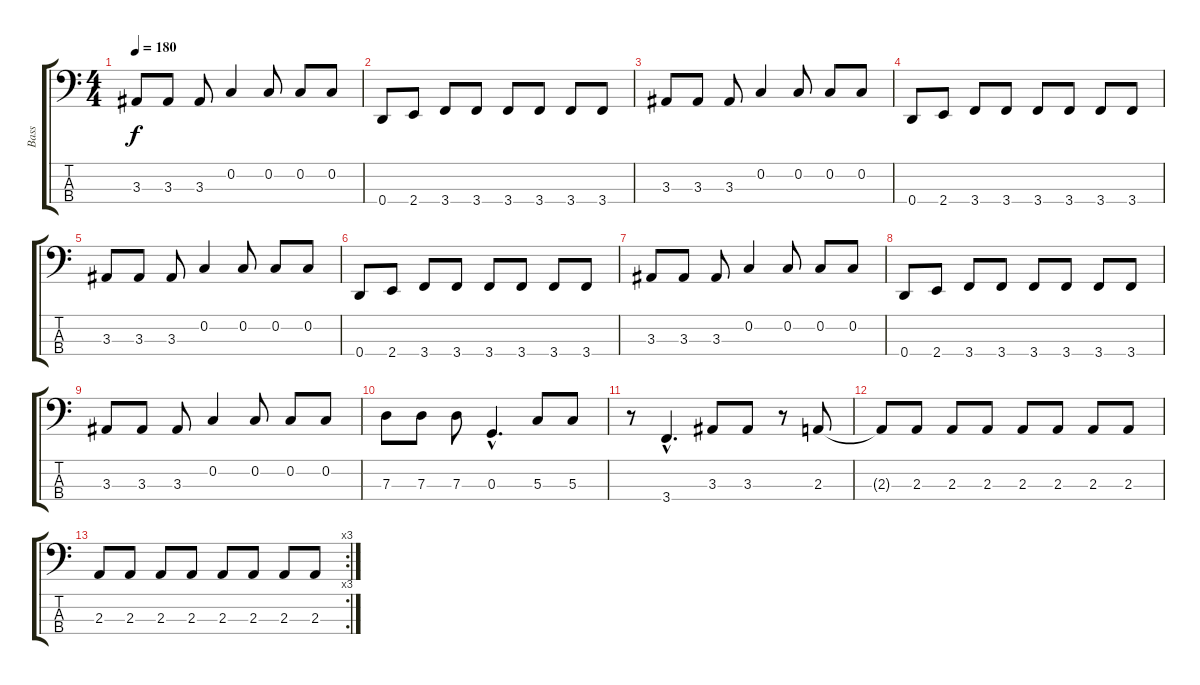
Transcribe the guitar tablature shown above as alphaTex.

\track ("Bass" "Bass") {instrument electricbasspick}
\staff {score tabs}
\tuning (F2 C2 G1 D1) {hide}
\ts (4 4)
\tempo 180
\clef f4
\ks c
3.3.8{dy f} 3.3.8 3.3.8 0.2.4 0.2.8 0.2.8 0.2.8 |
0.4.8 2.4.8 3.4.8 3.4.8 3.4.8 3.4.8 3.4.8 3.4.8 |
3.3.8 3.3.8 3.3.8 0.2.4 0.2.8 0.2.8 0.2.8 |
0.4.8 2.4.8 3.4.8 3.4.8 3.4.8 3.4.8 3.4.8 3.4.8 |
3.3.8 3.3.8 3.3.8 0.2.4 0.2.8 0.2.8 0.2.8 |
0.4.8 2.4.8 3.4.8 3.4.8 3.4.8 3.4.8 3.4.8 3.4.8 |
3.3.8 3.3.8 3.3.8 0.2.4 0.2.8 0.2.8 0.2.8 |
0.4.8 2.4.8 3.4.8 3.4.8 3.4.8 3.4.8 3.4.8 3.4.8 |
3.3.8 3.3.8 3.3.8 0.2.4 0.2.8 0.2.8 0.2.8 |
7.3.8 7.3.8 7.3.8 0.3{hac}.4{d} 5.3.8 5.3.8 |
r.8 3.4{hac}.4{d} 3.3.8 3.3.8 r.8 2.3.8 |
2.3{t}.8 2.3.8 2.3.8 2.3.8 2.3.8 2.3.8 2.3.8 2.3.8 |
\rc 3
2.3.8 2.3.8 2.3.8 2.3.8 2.3.8 2.3.8 2.3.8 2.3.8
